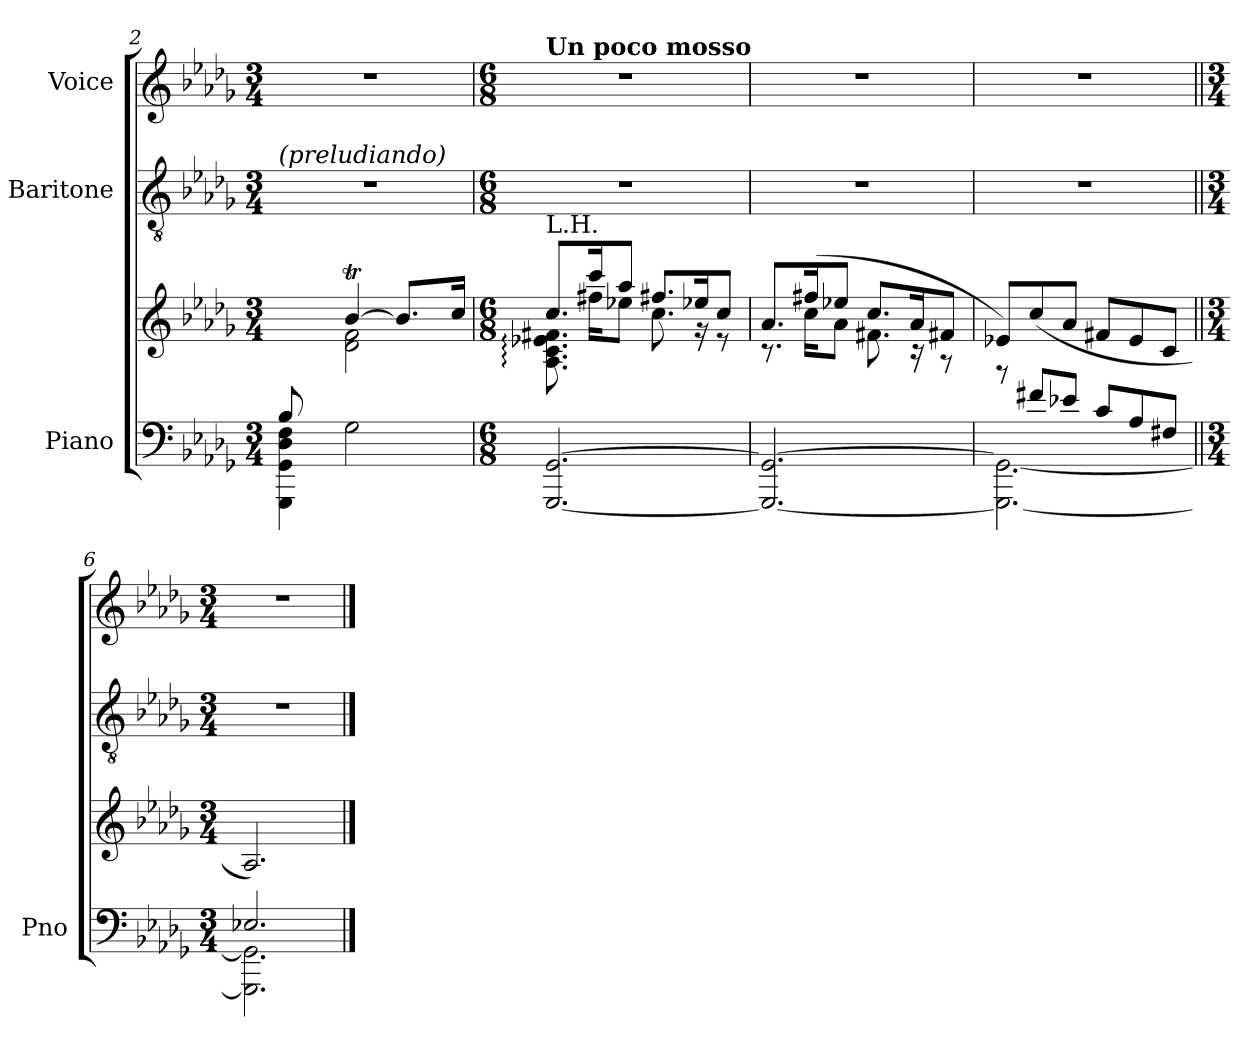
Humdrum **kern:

**kern	**kern	**kern	**kern
*part3	*part3	*part2	*part1
*staff4	*staff3	*staff2	*staff1
*I"Piano	*	*I"Baritone	*I"Voice
*I'Pno	*	*	*
*clefF4	*clefG2	*clefGv2	*clefG2
*k[b-e-a-d-g-]	*k[b-e-a-d-g-]	*k[b-e-a-d-g-]	*k[b-e-a-d-g-]
*M3/4	*M3/4	*M3/4	*M3/4
=2	=2	=2	=2
*^	*^	*	*
!	!	!	!	!LO:TX:a:i:t=(preludiando)	!
8B-/L	4GGG-\ 4GG-\ 4D-\ 4F\	8ryy	4ryy	2.r	2.r
2ryy	.	8b-/J	.	.	.
.	2G-\	[4b-T/	2d-\ 2f\	.	.
.	.	8.b-/L]	.	.	.
8ryy	.	.	.	.	.
.	.	16cc/Jk	.	.	.
*v	*v	*	*	*	*
=3	=3	=3	=3	=3
*M6/8	*M6/8	*	*M6/8	*M6/8
!	!	!	!	!LO:TX:a:B:t=Un poco mosso
!	!LO:TX:a:t=L.H.	!	!	!
[2.GGG-/ [2.GG-/	8.cc/L	8.A-\: 8.c\: 8.e-X\: 8.f#X\:	2.r	2.r
.	16ccc/K	16ff#X\KL	.	.
.	8aa-/J	8ee-X\J	.	.
.	8.ff#X/L	8.cc\	.	.
.	16ee-X/K	16r	.	.
.	8cc/J	8r	.	.
!!LO:LB:g=z
=4	=4	=4	=4	=4
2.GGG-/_ 2.GG-/_	8.a-/L	8.r	2.r	2.r
.	(>16ff#X/K	16cc\KL	.	.
.	8ee-X/J	8a-\J	.	.
.	8.cc/L	8.f#X\	.	.
.	16a-/K	16r	.	.
.	8f#X/J	8r	.	.
=5	=5	=5	=5	=5
*^	*	*	*	*
8ryy	2.GGG-\_ 2.GG-\_	8e-X/L)	8rF	2.r	2.r
8f#X/L	.	(>8cc/	2ryy	.	.
8e-X/J	.	8a-/J	.	.	.
8c/L	.	8f#/L	.	.	.
8A-/	.	8e-/	.	.	.
8F#X/J	.	8c/J	8ryy	.	.
*	*	*v	*v	*	*
=6||	=6||	=6||	=6||	=6||
*M3/4	*	*M3/4	*M3/4	*M3/4
2.E-X/	2.GGG-\] 2.GG-\]	2.A-/)	2.r	2.r
*v	*v	*	*	*
==	==	==	==
*-	*-	*-	*-
